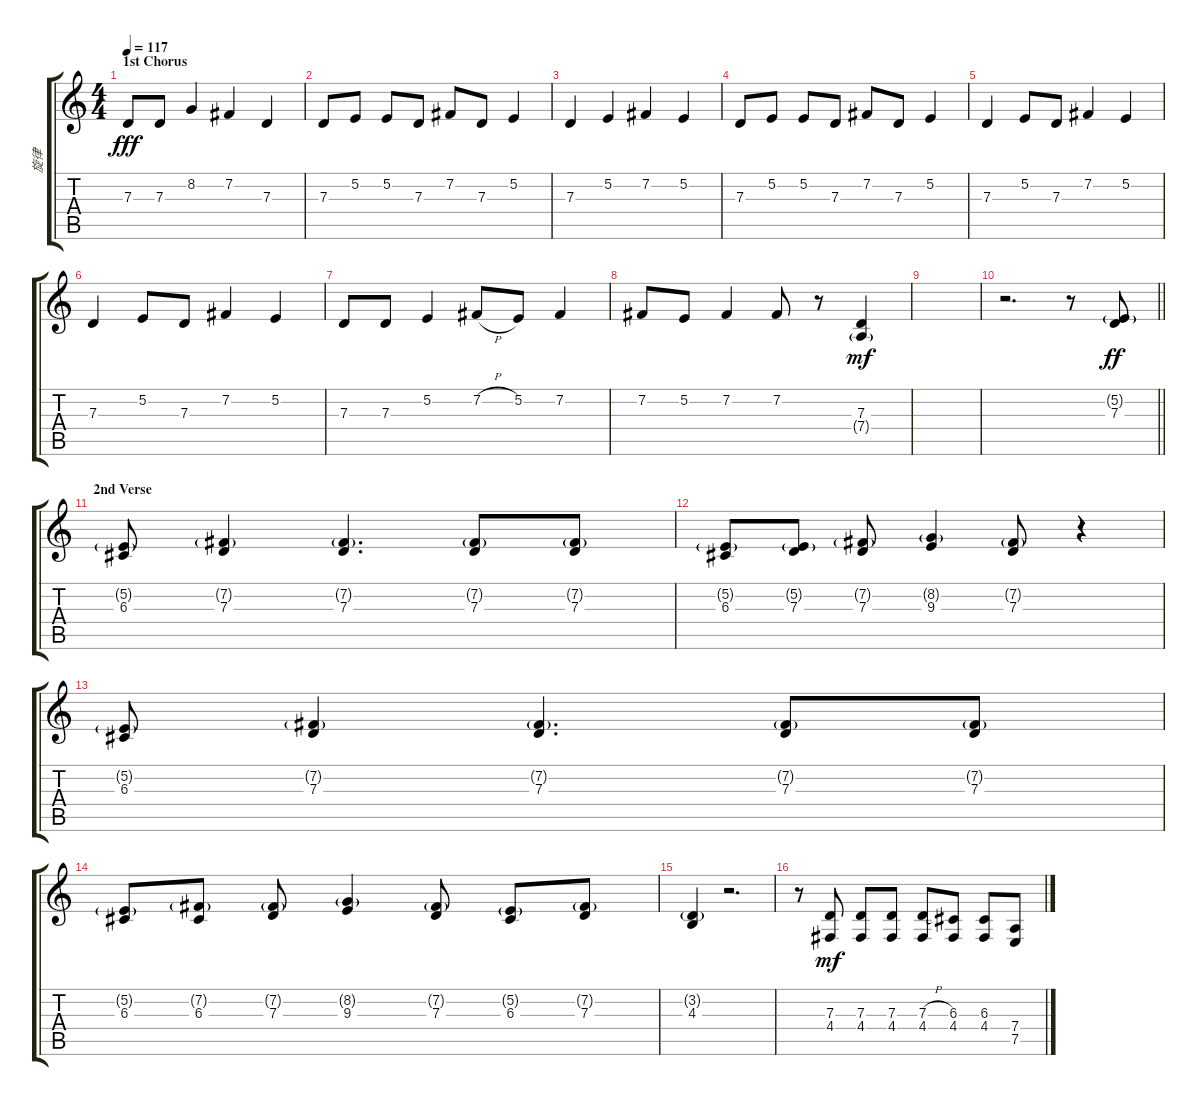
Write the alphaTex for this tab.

\track ("旋律" "旋律") {instrument clarinet}
\staff {score tabs}
\tuning (E4 B3 G3 D3 A2 E2) {hide}
\ts (4 4)
\section ("" "1st Chorus")
\tempo 117
\clef g2
\ks c
7.3.8{dy fff} 7.3.8 8.2.4 7.2.4 7.3.4 |
7.3.8 5.2.8 5.2.8 7.3.8 7.2.8 7.3.8 5.2.4 |
7.3.4 5.2.4 7.2.4 5.2.4 |
7.3.8 5.2.8 5.2.8 7.3.8 7.2.8 7.3.8 5.2.4 |
7.3.4 5.2.8 7.3.8 7.2.4 5.2.4 |
7.3.4 5.2.8 7.3.8 7.2.4 5.2.4 |
7.3.8 7.3.8 5.2.4 7.2{h}.8 5.2.8 7.2.4 |
7.2.8 5.2.8 7.2.4 7.2.8 r.8 (7.3 7.4{g}).4{dy mf} |
|
\barLineRight lightlight
r.2{d} r.8 (5.2{g} 7.3).8{dy ff} |
\section ("" "2nd Verse")
(5.2{g} 6.3).8 (7.2{g} 7.3).4 (7.2{g} 7.3).4{d} (7.2{g} 7.3).8 (7.2{g} 7.3).8 |
(5.2{g} 6.3).8 (5.2{g} 7.3).8 (7.2{g} 7.3).8 (8.2{g} 9.3).4 (7.2{g} 7.3).8 r.4 |
(5.2{g} 6.3).8 (7.2{g} 7.3).4 (7.2{g} 7.3).4{d} (7.2{g} 7.3).8 (7.2{g} 7.3).8 |
(5.2{g} 6.3).8 (7.2{g} 6.3).8 (7.2{g} 7.3).8 (8.2{g} 9.3).4 (7.2{g} 7.3).8 (5.2{g} 6.3).8 (7.2{g} 7.3).8 |
(3.2{g} 4.3).4 r.2{d} |
r.8 (7.3 4.4).8{dy mf} (7.3 4.4).8 (7.3 4.4).8 (7.3{h} 4.4).8 (6.3 4.4).8 (6.3 4.4).8 (7.4 7.5).8
